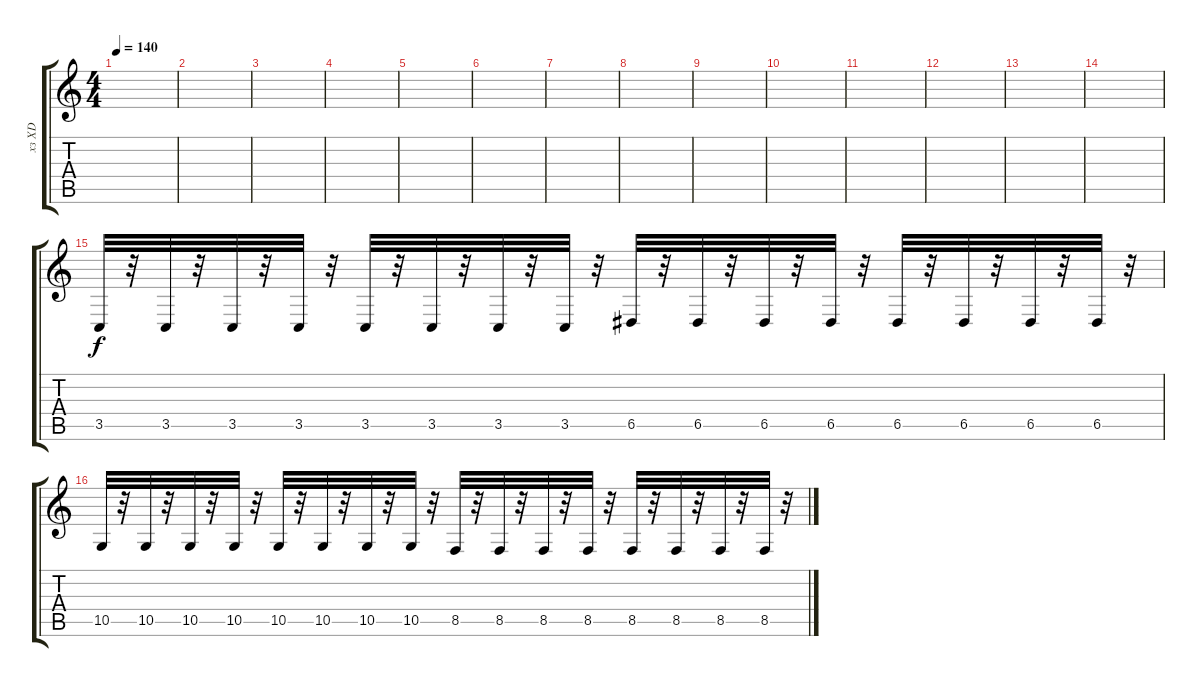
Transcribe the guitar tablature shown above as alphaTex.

\track ("хз ХD" "хз ХD") {instrument churchorgan}
\staff {score tabs}
\tuning (E4 B3 G3 D3 A2 E2) {hide}
\ts (4 4)
\tempo 140
\clef g2
\ks c
|
|
|
|
|
|
|
|
|
|
|
|
|
|
3.5.32 r.32 3.5.32 r.32 3.5.32 r.32 3.5.32 r.32 3.5.32 r.32 3.5.32 r.32 3.5.32 r.32 3.5.32 r.32 6.5.32 r.32 6.5.32 r.32 6.5.32 r.32 6.5.32 r.32 6.5.32 r.32 6.5.32 r.32 6.5.32 r.32 6.5.32 r.32 |
10.5.32 r.32 10.5.32 r.32 10.5.32 r.32 10.5.32 r.32 10.5.32 r.32 10.5.32 r.32 10.5.32 r.32 10.5.32 r.32 8.5.32 r.32 8.5.32 r.32 8.5.32 r.32 8.5.32 r.32 8.5.32 r.32 8.5.32 r.32 8.5.32 r.32 8.5.32 r.32
